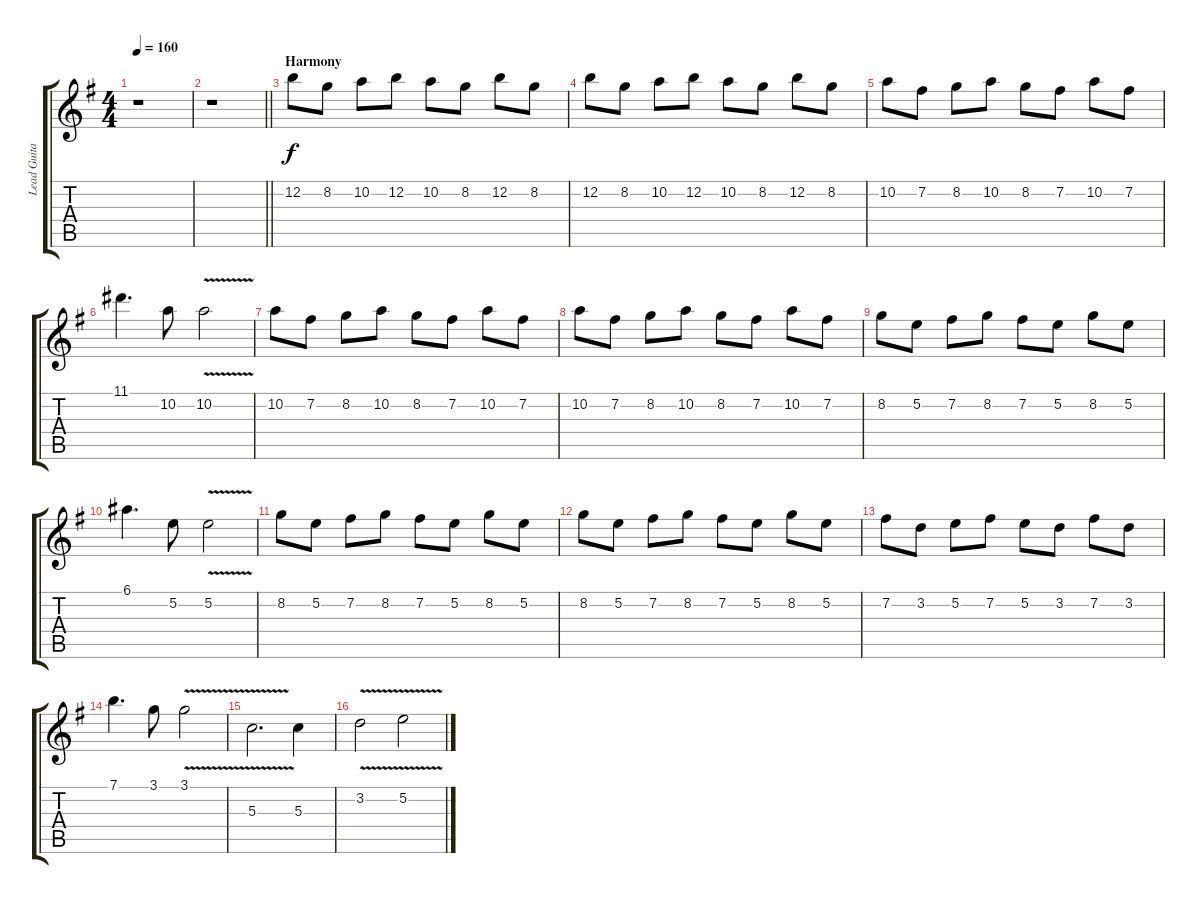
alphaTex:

\track ("Lead Guitar 1: Henrik Juhano" "Lead Guita") {instrument overdrivenguitar}
\staff {score tabs}
\tuning (E4 B3 G3 D3 A2 E2) {hide}
\ts (4 4)
\tempo 160
\clef g2
\ks eminor
r.1{dy f} |
\barLineRight lightlight
r.1 |
\section ("" "Harmony")
12.2.8 8.2.8 10.2.8 12.2.8 10.2.8 8.2.8 12.2.8 8.2.8 |
12.2.8 8.2.8 10.2.8 12.2.8 10.2.8 8.2.8 12.2.8 8.2.8 |
10.2.8 7.2.8 8.2.8 10.2.8 8.2.8 7.2.8 10.2.8 7.2.8 |
11.1.4{d} 10.2.8 10.2{v}.2 |
10.2.8 7.2.8 8.2.8 10.2.8 8.2.8 7.2.8 10.2.8 7.2.8 |
10.2.8 7.2.8 8.2.8 10.2.8 8.2.8 7.2.8 10.2.8 7.2.8 |
8.2.8 5.2.8 7.2.8 8.2.8 7.2.8 5.2.8 8.2.8 5.2.8 |
6.1.4{d} 5.2.8 5.2{v}.2 |
8.2.8 5.2.8 7.2.8 8.2.8 7.2.8 5.2.8 8.2.8 5.2.8 |
8.2.8 5.2.8 7.2.8 8.2.8 7.2.8 5.2.8 8.2.8 5.2.8 |
7.2.8 3.2.8 5.2.8 7.2.8 5.2.8 3.2.8 7.2.8 3.2.8 |
7.1.4{d} 3.1.8 3.1{v}.2 |
5.3{v}.2{d} 5.3.4 |
3.2{v}.2 5.2{v}.2
